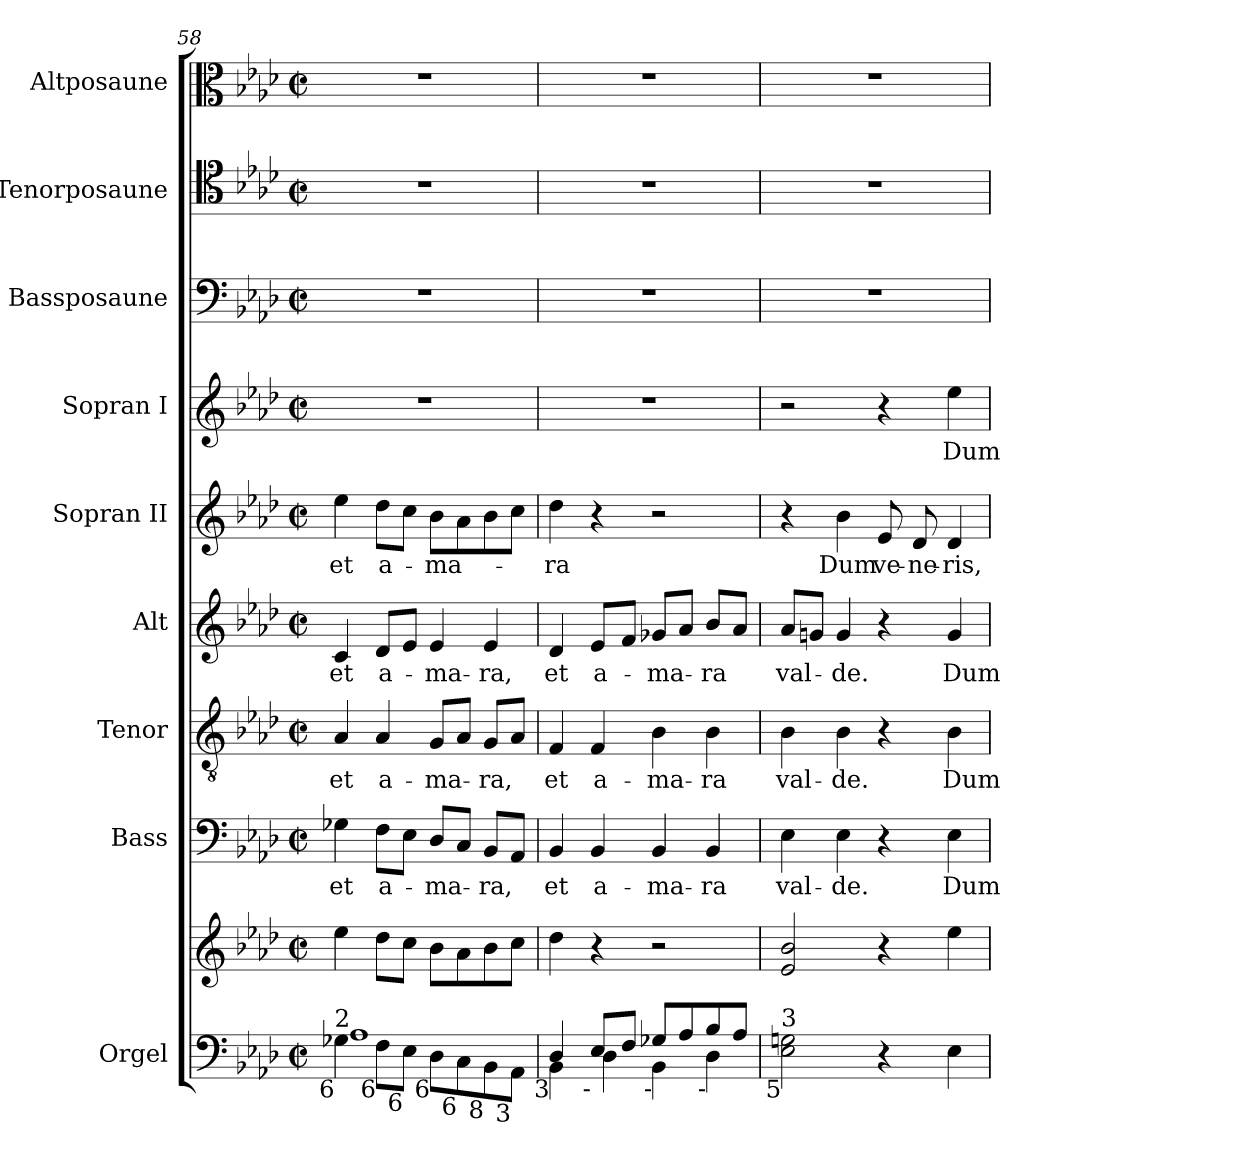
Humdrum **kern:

**kern	**kern	**kern	**text	**kern	**text	**kern	**text	**kern	**text	**kern	**text	**kern	**kern	**kern
*part9	*part9	*part8	*part8	*part7	*part7	*part6	*part6	*part5	*part5	*part4	*part4	*part3	*part2	*part1
*staff10	*staff9	*staff8	*staff8	*staff7	*staff7	*staff6	*staff6	*staff5	*staff5	*staff4	*staff4	*staff3	*staff2	*staff1
*I"Orgel	*	*I"Bass	*	*I"Tenor	*	*I"Alt	*	*I"Sopran II	*	*I"Sopran I	*	*I"Bassposaune	*I"Tenorposaune	*I"Altposaune
*I'Org.	*	*I'B.	*	*I'T.	*	*I'A.	*	*I'S.	*	*I'S.	*	*I'B. Pos.	*I'Pos.	*I'Pos.
*clefF4	*clefG2	*clefF4	*	*clefGv2	*	*clefG2	*	*clefG2	*	*clefG2	*	*clefF4	*clefC4	*clefC3
*	*	*	*	*ITrd7c12	*	*	*	*	*	*	*	*	*	*
*k[b-e-a-d-]	*k[b-e-a-d-]	*k[b-e-a-d-]	*	*k[b-e-a-d-]	*	*k[b-e-a-d-]	*	*k[b-e-a-d-]	*	*k[b-e-a-d-]	*	*k[b-e-a-d-]	*k[b-e-a-d-]	*k[b-e-a-d-]
*f:	*f:	*f:	*	*f:	*	*f:	*	*f:	*	*f:	*	*f:	*f:	*f:
*M2/2	*M2/2	*M2/2	*	*M2/2	*	*M2/2	*	*M2/2	*	*M2/2	*	*M2/2	*M2/2	*M2/2
*met(c|)	*met(c|)	*met(c|)	*	*met(c|)	*	*met(c|)	*	*met(c|)	*	*met(c|)	*	*met(c|)	*met(c|)	*met(c|)
=58	=58	=58	=58	=58	=58	=58	=58	=58	=58	=58	=58	=58	=58	=58
*^	*	*	*	*	*	*	*	*	*	*	*	*	*	*
!	!	!	!	!LO:LY:b:color=#000000	!	!	!	!	!	!	!	!	!	!	!
!	!	!	!	!	!	!LO:LY:b:color=#000000	!	!	!	!	!	!	!	!	!
!	!	!	!	!	!	!	!	!LO:LY:b:color=#000000	!	!	!	!	!	!	!
!LO:TX:b:rj:t=6	!	!	!	!	!	!	!	!	!	!	!	!	!	!	!
!LO:TX:t=2	!	!	!	!	!	!	!	!	!	!	!	!	!	!	!
!	!	!	!	!	!	!	!	!	!	!LO:LY:b:color=#000000	!	!	!	!	!
4G-Xi\	1A-i	4ee-i\	4G-Xi\	et	4AA-i/	et	4ci/	et	4ee-i\	et	1r	.	1r	1r	1r
!	!	!	!	!LO:LY:b:color=#000000	!	!	!	!	!	!	!	!	!	!	!
!	!	!	!	!	!	!LO:LY:b:color=#000000	!	!	!	!	!	!	!	!	!
!	!	!	!	!	!	!	!	!LO:LY:b:color=#000000	!	!	!	!	!	!	!
!LO:TX:b:rj:t=6	!	!	!	!	!	!	!	!	!	!	!	!	!	!	!
!	!	!	!	!	!	!	!	!	!	!LO:LY:b:color=#000000	!	!	!	!	!
8Fi\L	.	8dd-i\L	8Fi\L	a-	4AA-i/	a-	8d-i/L	a-	8dd-i\L	a-	.	.	.	.	.
!LO:TX:b:rj:t=6	!	!	!	!	!	!	!	!	!	!	!	!	!	!	!
8E-i\J	.	8cci\J	8E-i\J	.	.	.	8e-i/J	.	8cci\J	.	.	.	.	.	.
!	!	!	!	!LO:LY:b:color=#000000	!	!	!	!	!	!	!	!	!	!	!
!	!	!	!	!	!	!LO:LY:b:color=#000000	!	!	!	!	!	!	!	!	!
!	!	!	!	!	!	!	!	!LO:LY:b:color=#000000	!	!	!	!	!	!	!
!LO:TX:b:rj:t=6	!	!	!	!	!	!	!	!	!	!	!	!	!	!	!
!	!	!	!	!	!	!	!	!	!	!LO:LY:b:color=#000000	!	!	!	!	!
8D-i\L	.	8b-i\L	8D-i/L	-ma-	8GGi/L	-ma-	4e-i/	-ma-	8b-i\L	-ma-	.	.	.	.	.
!LO:TX:b:rj:t=6	!	!	!	!	!	!	!	!	!	!	!	!	!	!	!
8Ci\	.	8a-i\	8Ci/J	.	8AA-i/J	.	.	.	8a-i\	.	.	.	.	.	.
!	!	!	!	!LO:LY:b:color=#000000	!	!	!	!	!	!	!	!	!	!	!
!	!	!	!	!	!	!LO:LY:b:color=#000000	!	!	!	!	!	!	!	!	!
!LO:TX:b:rj:t=8	!	!	!	!	!	!	!	!	!	!	!	!	!	!	!
!	!	!	!	!	!	!	!	!LO:LY:b:color=#000000	!	!	!	!	!	!	!
8BB-i\	.	8b-i\	8BB-i/L	-ra,	8GGi/L	-ra,	4e-i/	-ra,	8b-i\	.	.	.	.	.	.
!LO:TX:b:rj:t=3	!	!	!	!	!	!	!	!	!	!	!	!	!	!	!
8AA-i\J	.	8cci\J	8AA-i/J	.	8AA-i/J	.	.	.	8cci\J	.	.	.	.	.	.
=59	=59	=59	=59	=59	=59	=59	=59	=59	=59	=59	=59	=59	=59	=59	=59
!	!	!	!	!LO:LY:b:color=#000000	!	!	!	!	!	!	!	!	!	!	!
!	!	!	!	!	!	!LO:LY:b:color=#000000	!	!	!	!	!	!	!	!	!
!	!	!	!	!	!	!	!	!LO:LY:b:color=#000000	!	!	!	!	!	!	!
!LO:TX:b:rj:t=3	!	!	!	!	!	!	!	!	!	!	!	!	!	!	!
!	!	!	!	!	!	!	!	!	!	!LO:LY:b:color=#000000	!	!	!	!	!
4D-i/	4BB-i\	4dd-i\	4BB-i/	et	4FFi/	et	4d-i/	et	4dd-i\	-ra	1r	.	1r	1r	1r
!	!	!	!	!LO:LY:b:color=#000000	!	!	!	!	!	!	!	!	!	!	!
!	!	!	!	!	!	!LO:LY:b:color=#000000	!	!	!	!	!	!	!	!	!
!LO:TX:b:rj:t=-	!	!	!	!	!	!	!	!	!	!	!	!	!	!	!
!	!	!	!	!	!	!	!	!LO:LY:b:color=#000000	!	!	!	!	!	!	!
8E-i/L	4D-i\	4r	4BB-i/	a-	4FFi/	a-	8e-i/L	a-	4r	.	.	.	.	.	.
8Fi/J	.	.	.	.	.	.	8fi/J	.	.	.	.	.	.	.	.
!	!	!	!	!LO:LY:b:color=#000000	!	!	!	!	!	!	!	!	!	!	!
!	!	!	!	!	!	!LO:LY:b:color=#000000	!	!	!	!	!	!	!	!	!
!LO:TX:b:rj:t=-	!	!	!	!	!	!	!	!	!	!	!	!	!	!	!
!	!	!	!	!	!	!	!	!LO:LY:b:color=#000000	!	!	!	!	!	!	!
8G-Xi/L	4BB-i\	2r	4BB-i/	-ma-	4BB-i\	-ma-	8g-Xi/L	-ma-	2r	.	.	.	.	.	.
8A-i/	.	.	.	.	.	.	8a-i/J	.	.	.	.	.	.	.	.
!	!	!	!	!LO:LY:b:color=#000000	!	!	!	!	!	!	!	!	!	!	!
!	!	!	!	!	!	!LO:LY:b:color=#000000	!	!	!	!	!	!	!	!	!
!LO:TX:b:rj:t=-	!	!	!	!	!	!	!	!	!	!	!	!	!	!	!
!	!	!	!	!	!	!	!	!LO:LY:b:color=#000000	!	!	!	!	!	!	!
8B-i/	4D-i\	.	4BB-i/	-ra	4BB-i\	-ra	8b-i/L	-ra	.	.	.	.	.	.	.
8A-i/J	.	.	.	.	.	.	8a-i/J	.	.	.	.	.	.	.	.
*v	*v	*	*	*	*	*	*	*	*	*	*	*	*	*	*
=60	=60	=60	=60	=60	=60	=60	=60	=60	=60	=60	=60	=60	=60	=60
!	!	!	!LO:LY:b:color=#000000	!	!	!	!	!	!	!	!	!	!	!
!	!	!	!	!	!LO:LY:b:color=#000000	!	!	!	!	!	!	!	!	!
!LO:TX:b:rj:t=5	!	!	!	!	!	!	!	!	!	!	!	!	!	!
!LO:TX:t=3	!	!	!	!	!	!	!	!	!	!	!	!	!	!
!	!	!	!	!	!	!	!LO:LY:b:color=#000000	!	!	!	!	!	!	!
2E-i\ 2Gni	2e-i/ 2b-i	4E-i\	val-	4BB-i\	val-	8a-i/L	val-	4r	.	2r	.	1r	1r	1r
.	.	.	.	.	.	8gni/J	.	.	.	.	.	.	.	.
!	!	!	!LO:LY:b:color=#000000	!	!	!	!	!	!	!	!	!	!	!
!	!	!	!	!	!LO:LY:b:color=#000000	!	!	!	!	!	!	!	!	!
!	!	!	!	!	!	!	!LO:LY:b:color=#000000	!	!	!	!	!	!	!
!	!	!	!	!	!	!	!	!	!LO:LY:b:color=#000000	!	!	!	!	!
.	.	4E-i\	-de.	4BB-i\	-de.	4gi/	-de.	4b-i\	Dum	.	.	.	.	.
!	!	!	!	!	!	!	!	!	!LO:LY:b:color=#000000	!	!	!	!	!
4r	4r	4r	.	4r	.	4r	.	8e-i/	ve-	4r	.	.	.	.
!	!	!	!	!	!	!	!	!	!LO:LY:b:color=#000000	!	!	!	!	!
.	.	.	.	.	.	.	.	8d-i/	-ne-	.	.	.	.	.
!	!	!	!LO:LY:b:color=#000000	!	!	!	!	!	!	!	!	!	!	!
!	!	!	!	!	!LO:LY:b:color=#000000	!	!	!	!	!	!	!	!	!
!	!	!	!	!	!	!	!LO:LY:b:color=#000000	!	!	!	!	!	!	!
!	!	!	!	!	!	!	!	!	!LO:LY:b:color=#000000	!	!	!	!	!
!	!	!	!	!	!	!	!	!	!	!	!LO:LY:b:color=#000000	!	!	!
4E-i\	4ee-i\	4E-i\	Dum	4BB-i\	Dum	4gi/	Dum	4d-i/	-ris,	4ee-i\	Dum	.	.	.
=	=	=	=	=	=	=	=	=	=	=	=	=	=	=
*-	*-	*-	*-	*-	*-	*-	*-	*-	*-	*-	*-	*-	*-	*-
